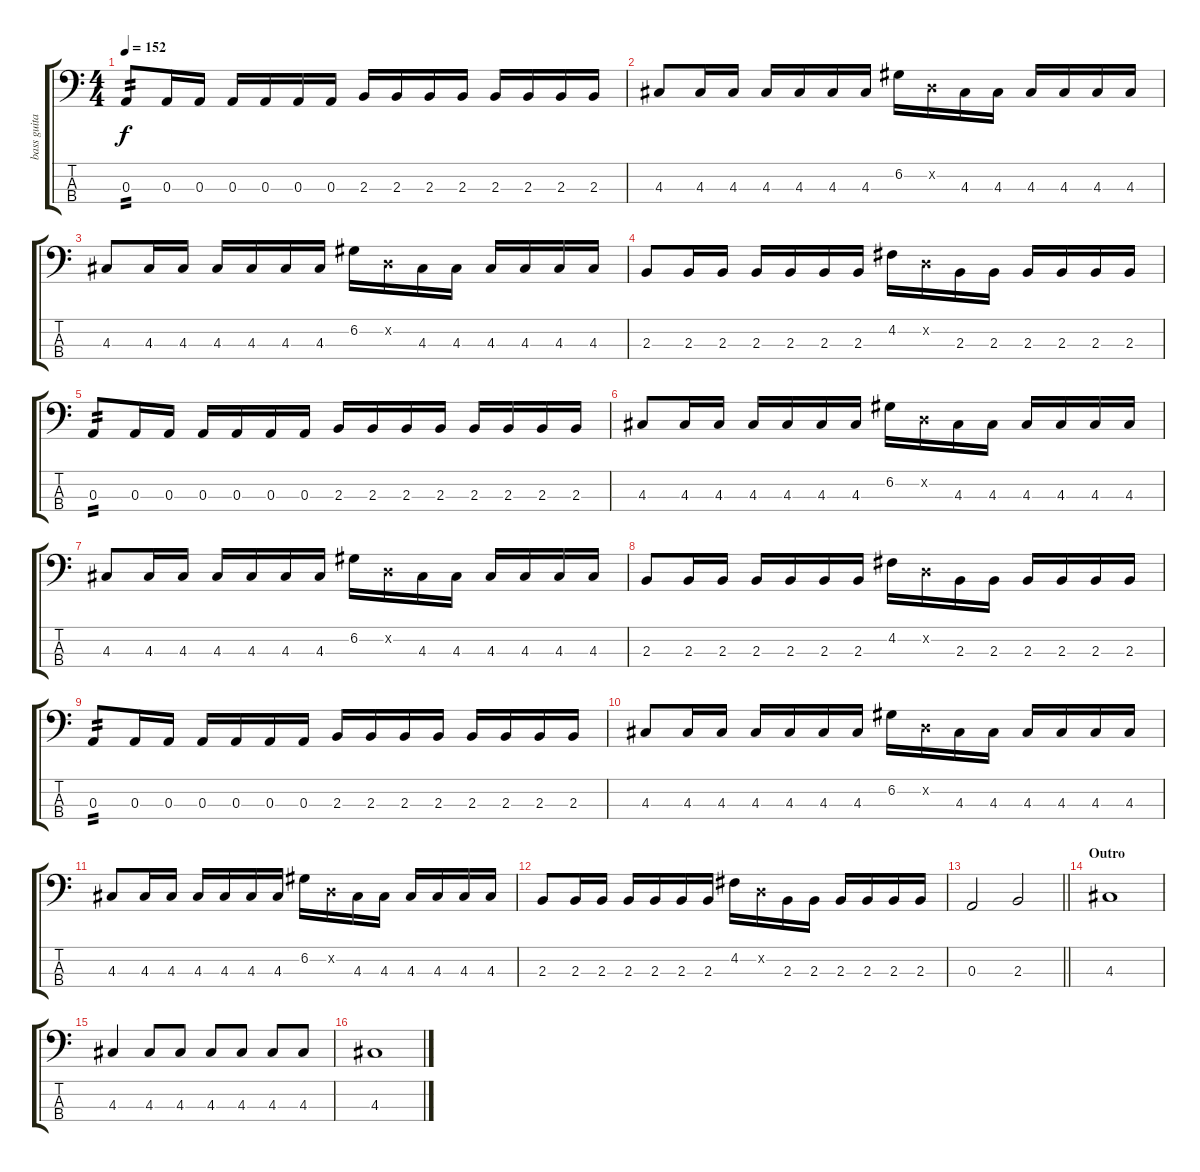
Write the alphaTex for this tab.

\track ("bass guitar" "bass guita") {instrument electricbasspick}
\staff {score tabs}
\tuning (G2 D2 A1 E1) {hide}
\ts (4 4)
\tempo 152
\clef f4
\ks c
0.3.8{tp 2 dy f} 0.3.16 0.3.16 0.3.16 0.3.16 0.3.16 0.3.16 2.3.16 2.3.16 2.3.16 2.3.16 2.3.16 2.3.16 2.3.16 2.3.16 |
4.3.8 4.3.16 4.3.16 4.3.16 4.3.16 4.3.16 4.3.16 6.2.16 0.2{x}.16 4.3.16 4.3.16 4.3.16 4.3.16 4.3.16 4.3.16 |
4.3.8 4.3.16 4.3.16 4.3.16 4.3.16 4.3.16 4.3.16 6.2.16 0.2{x}.16 4.3.16 4.3.16 4.3.16 4.3.16 4.3.16 4.3.16 |
2.3.8 2.3.16 2.3.16 2.3.16 2.3.16 2.3.16 2.3.16 4.2.16 0.2{x}.16 2.3.16 2.3.16 2.3.16 2.3.16 2.3.16 2.3.16 |
0.3.8{tp 2} 0.3.16 0.3.16 0.3.16 0.3.16 0.3.16 0.3.16 2.3.16 2.3.16 2.3.16 2.3.16 2.3.16 2.3.16 2.3.16 2.3.16 |
4.3.8 4.3.16 4.3.16 4.3.16 4.3.16 4.3.16 4.3.16 6.2.16 0.2{x}.16 4.3.16 4.3.16 4.3.16 4.3.16 4.3.16 4.3.16 |
4.3.8 4.3.16 4.3.16 4.3.16 4.3.16 4.3.16 4.3.16 6.2.16 0.2{x}.16 4.3.16 4.3.16 4.3.16 4.3.16 4.3.16 4.3.16 |
2.3.8 2.3.16 2.3.16 2.3.16 2.3.16 2.3.16 2.3.16 4.2.16 0.2{x}.16 2.3.16 2.3.16 2.3.16 2.3.16 2.3.16 2.3.16 |
0.3.8{tp 2} 0.3.16 0.3.16 0.3.16 0.3.16 0.3.16 0.3.16 2.3.16 2.3.16 2.3.16 2.3.16 2.3.16 2.3.16 2.3.16 2.3.16 |
4.3.8 4.3.16 4.3.16 4.3.16 4.3.16 4.3.16 4.3.16 6.2.16 0.2{x}.16 4.3.16 4.3.16 4.3.16 4.3.16 4.3.16 4.3.16 |
4.3.8 4.3.16 4.3.16 4.3.16 4.3.16 4.3.16 4.3.16 6.2.16 0.2{x}.16 4.3.16 4.3.16 4.3.16 4.3.16 4.3.16 4.3.16 |
2.3.8 2.3.16 2.3.16 2.3.16 2.3.16 2.3.16 2.3.16 4.2.16 0.2{x}.16 2.3.16 2.3.16 2.3.16 2.3.16 2.3.16 2.3.16 |
\barLineRight lightlight
0.3.2 2.3.2 |
\section ("" "Outro")
4.3.1 |
4.3.4 4.3.8 4.3.8 4.3.8 4.3.8 4.3.8 4.3.8 |
4.3.1
